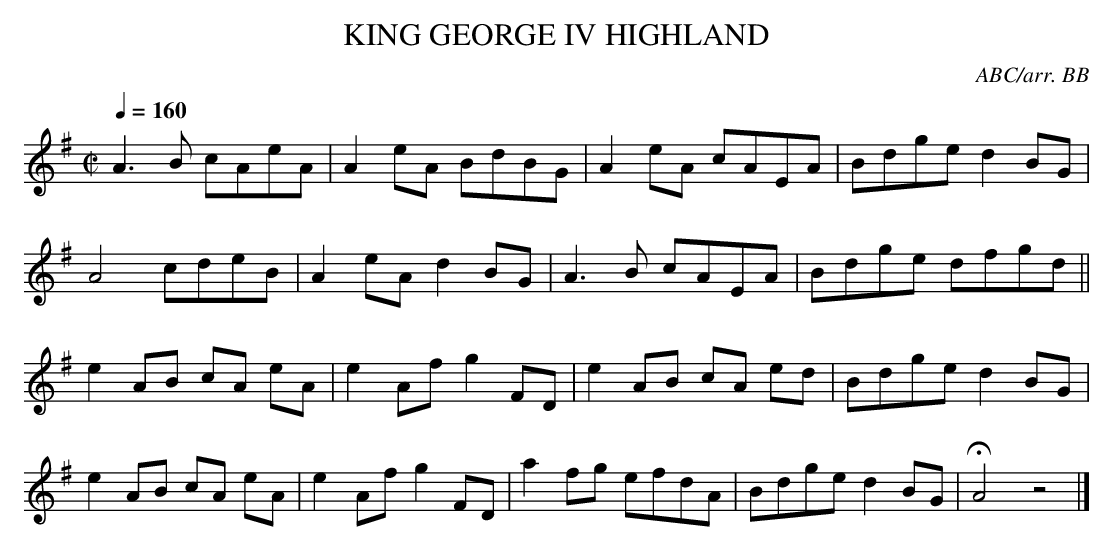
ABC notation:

X:1
T:KING GEORGE IV HIGHLAND
C:ABC/arr. BB
Q:1/4=160
L:1/8
M:C|
K:Ador % simplified
A3B cAeA|A2eA BdBG|A2eA cAEA|Bdge d2BG|
A4 cdeB|A2eA d2BG|A3B cAEA|Bdge dfgd||
e2AB cA eA|e2Af g2 FD|e2AB cA ed|Bdge d2 BG|
e2AB cA eA|e2Af g2 FD|a2fg efdA|Bdge d2BG|HA4z4|]
